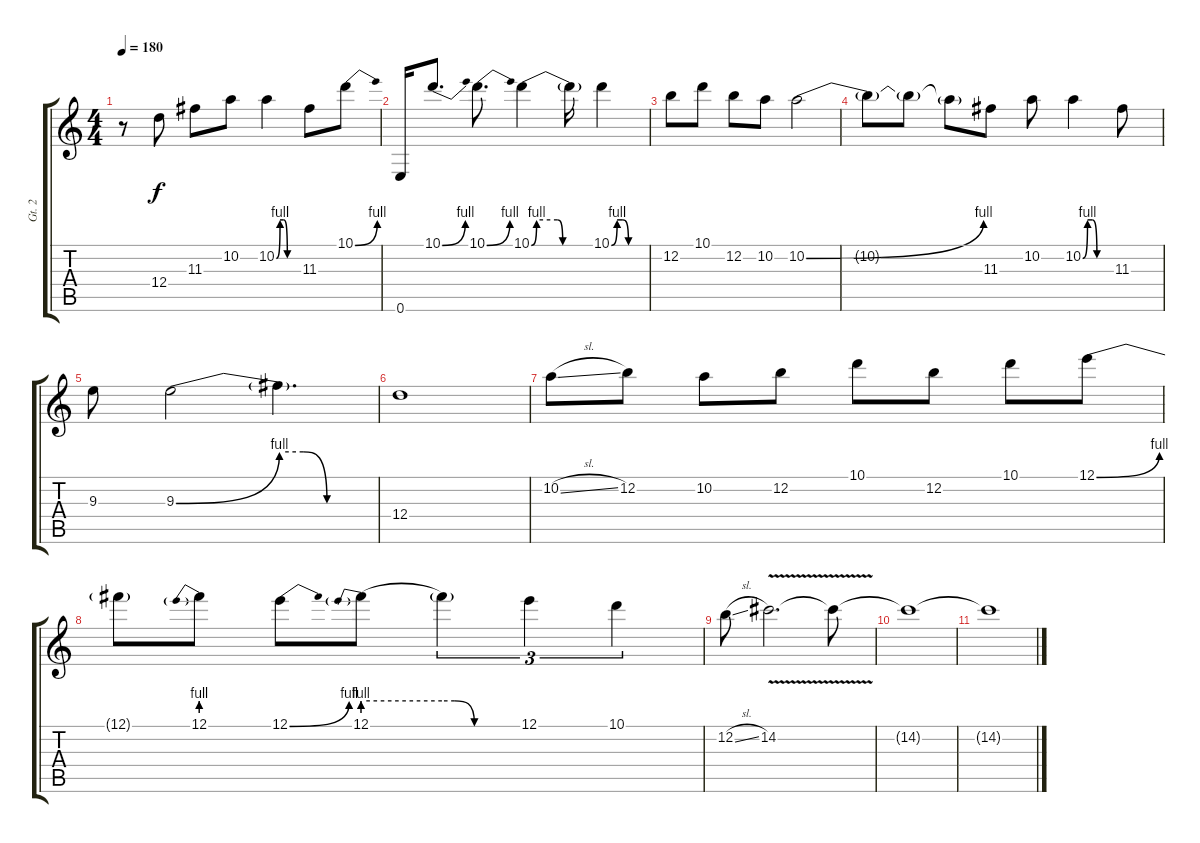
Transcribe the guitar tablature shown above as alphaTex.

\track ("Gt. 2" "Gt. 2") {instrument overdrivenguitar}
\staff {score tabs}
\tuning (E4 B3 G3 D3 A2 E2) {hide}
\ts (4 4)
\tempo 180
\clef g2
\ks c
r.8{dy f} 12.4.8 11.3.8 10.2.8 10.2{be (custom 0 0 10 4 20 4 30 0 60 0)}.4 11.3.8 10.1{be (bend 0 0 60 4)}.8 |
0.6.16 10.1{be (bend 0 0 60 4)}.8{d} 10.1{be (bend 0 0 60 4)}.8{d} 10.1{be (custom 0 0 5 4 25 4 30 0 60 0)}.4 10.1{t}.16 10.1{be (custom 0 0 10 4 20 4 30 0 60 0)}.4 |
12.2.8 10.1.8 12.2.8 10.2.8 10.2{be (bend 0 0 60 4)}.2 |
10.2{t}.8 10.2{t}.8 10.2{t}.8 11.3.8 10.2.8 10.2{be (custom 0 0 10 4 20 4 30 0 60 0)}.4 11.3.8 |
9.3.8 9.3{be (bend 0 0 60 4)}.2 9.3{be (custom 0 4 15 4 30 0 60 0) t}.4{d} |
12.4.1 |
10.2{sl}.8 12.2.8 10.2.8 12.2.8 10.1.8 12.2.8 10.1.8 12.1{be (bend 0 0 60 4)}.8 |
12.1{t}.8 12.1{be (prebend 0 4 60 4)}.8 12.1{be (bend 0 0 60 4)}.8 12.1{be (prebend 0 4 60 4)}.8 12.1{be (custom 0 4 9 4 25 0 30 0 60 0) t}.4{tu (3 2)} 12.1.4{tu (3 2)} 10.1.4{tu (3 2)} |
12.2{sl}.8 14.2{v}.2{d} 14.2{t}.8 |
14.2{t}.1 |
14.2{t}.1
